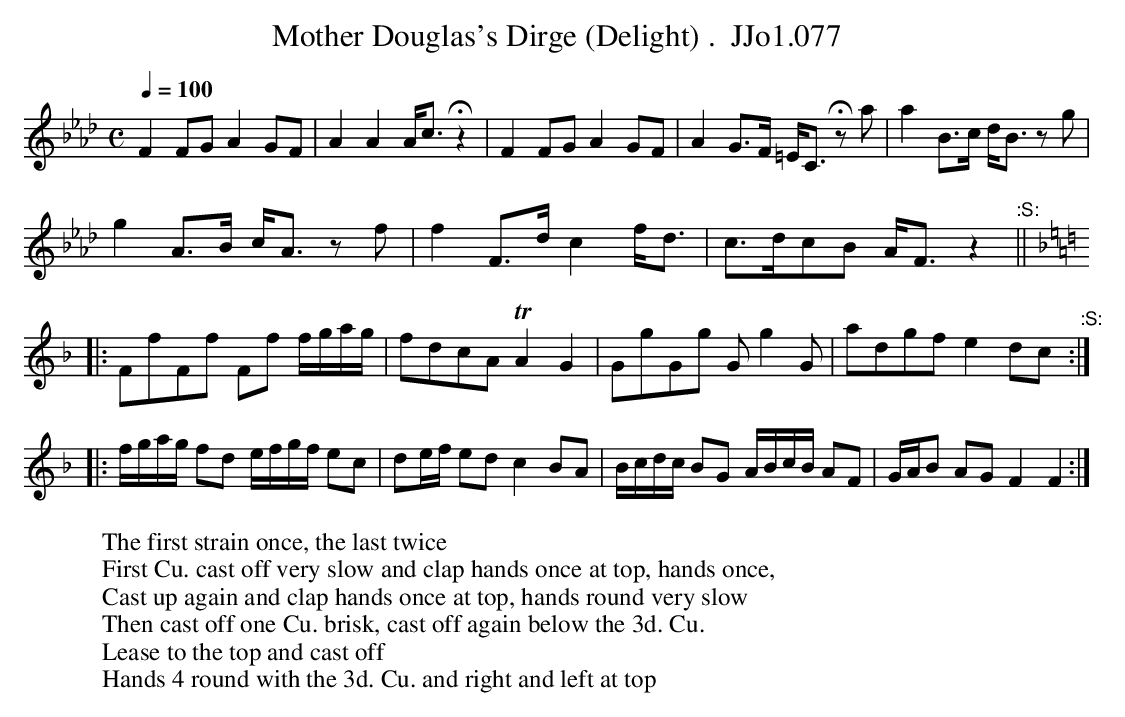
X:1
T:Mother Douglas's Dirge (Delight) .  JJo1.077
M:C
L:1/8
Q:1/4=100
K:FM
F2 FG A2 GF | A2 A2 A<c Hz2 | F2 FG A2 GF | A2 G>F =E<C Hz a | a2B>c d<B zg |
g2 A>B c<A zf | f2 F>d c2 f<d | c>dcB A<F z2 ":S:"||
K:F
|: FfFf Ff f/g/a/g/ | fdcA TA2 G2 | GgGg Gg2G | adgf e2 dc ":S:":|
|: f/g/a/g/ fd e/f/g/f/ ec | de/f/ ed c2 BA | B/c/d/c/ BG A/B/c/B/ AF | G/A/B AG F2F2 :|
W:The first strain once, the last twice
W:First Cu. cast off very slow and clap hands once at top, hands once,
W:Cast up again and clap hands once at top, hands round very slow
W:Then cast off one Cu. brisk, cast off again below the 3d. Cu.
W:Lease to the top and cast off
W:Hands 4 round with the 3d. Cu. and right and left at top
